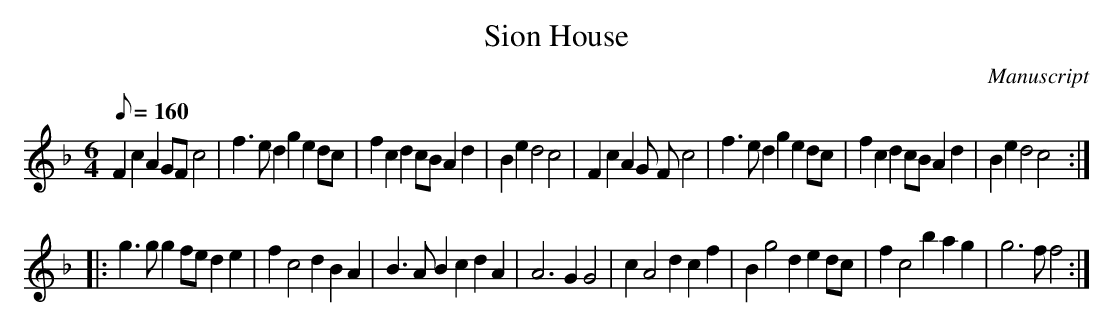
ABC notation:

X:1
T: Sion House
M:6/4
L:1/8
Q:160
O:Manuscript
K:F
F2 c2 A2 GF c4|f3 e d2 g2 e2 dc|f2 c2 d2 cB A2 d2|B2 e2 d4 c4|F2 c2 A2 G F c4| f3 e d2 g2 e2 dc|f2 c2 d2 cB A2 d2|B2 e2 d4 c4:|
|:g3 g g2 fe d2 e2| f2 c4 d2 B2 A2| B3 A B2 c2 d2 A2|A6 G2 G4|c2 A4 d2 c2 f2|B2 g4 d2 e2 dc| f2 c4 b2 a2 g2|g6 f f4:|
